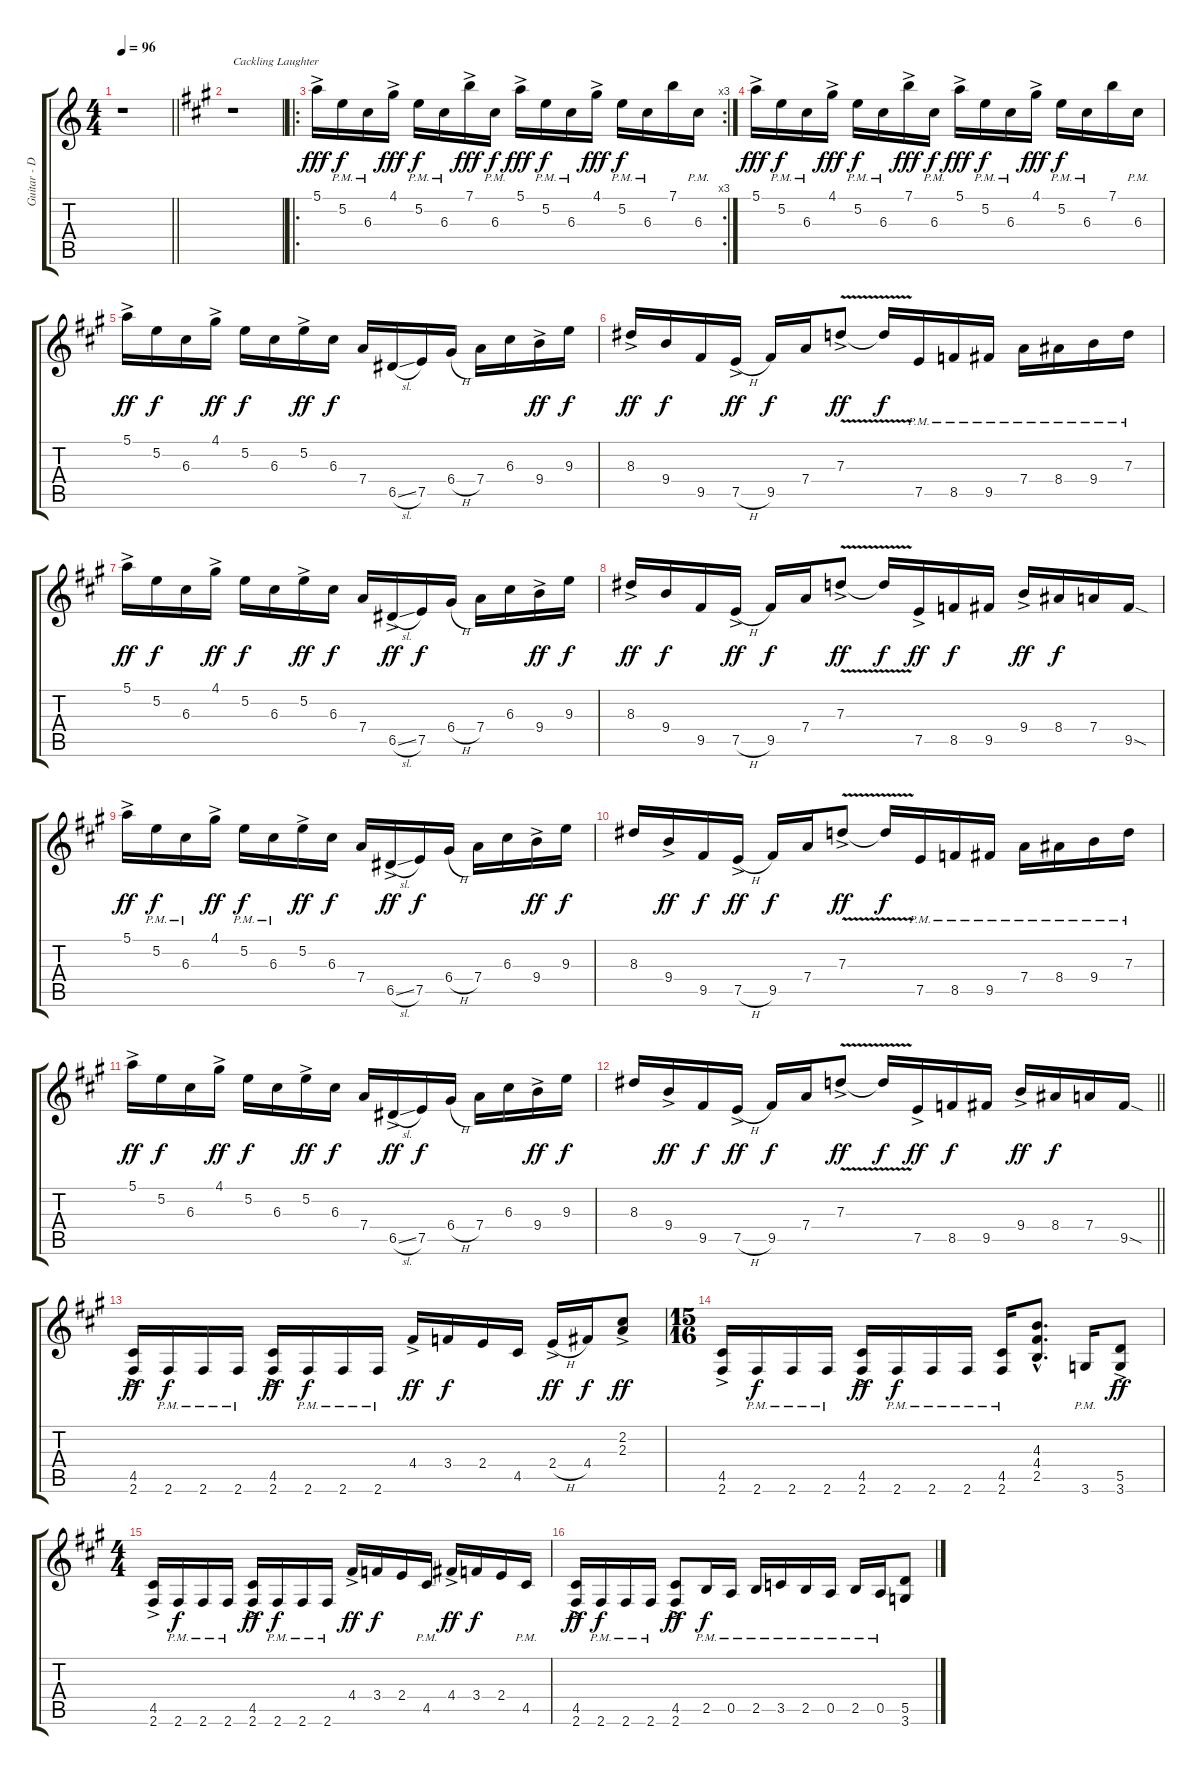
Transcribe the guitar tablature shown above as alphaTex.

\track ("Guitar - Dave Mustaine" "Guitar - D") {instrument distortionguitar}
\staff {score tabs}
\tuning (E4 B3 G3 D3 A2 E2) {hide}
\ts (4 4)
\tempo 96
\clef g2
\barLineRight lightlight
\ks c
r.1{dy fff instrument distortionguitar} |
\ks f#minor
r.1{txt "Cackling Laughter"} |
\ro
\rc 3
5.1{ac}.16 5.2{pm}.16{dy f} 6.3{pm}.16 4.1{ac}.16{dy fff} 5.2{pm}.16{dy f} 6.3{pm}.16 7.1{ac}.16{dy fff} 6.3{pm}.16{dy f} 5.1{ac}.16{dy fff} 5.2{pm}.16{dy f} 6.3{pm}.16 4.1{ac}.16{dy fff} 5.2{pm}.16{dy f} 6.3{pm}.16 7.1.16 6.3{pm}.16 |
5.1{ac}.16{dy fff} 5.2{pm}.16{dy f} 6.3{pm}.16 4.1{ac}.16{dy fff} 5.2{pm}.16{dy f} 6.3{pm}.16 7.1{ac}.16{dy fff} 6.3{pm}.16{dy f} 5.1{ac}.16{dy fff} 5.2{pm}.16{dy f} 6.3{pm}.16 4.1{ac}.16{dy fff} 5.2{pm}.16{dy f} 6.3{pm}.16 7.1.16 6.3{pm}.16 |
5.1{ac}.16{dy ff} 5.2.16{dy f} 6.3.16 4.1{ac}.16{dy ff} 5.2.16{dy f} 6.3.16 5.2{ac}.16{dy ff} 6.3.16{dy f} 7.4.16 6.5{sl}.16 7.5.16 6.4{h}.16 7.4.16 6.3.16 9.4{ac}.16{dy ff} 9.3.16{dy f} |
8.3{ac}.16{dy ff} 9.4.16{dy f} 9.5.16 7.5{h ac}.16{dy ff} 9.5.16{dy f} 7.4.16 7.3{v ac}.8{dy ff} 7.3{t}.16{dy f} 7.5{pm}.16 8.5{pm}.16 9.5{pm}.16 7.4{pm}.16 8.4{pm}.16 9.4{pm}.16 7.3{pm}.16 |
5.1{ac}.16{dy ff} 5.2.16{dy f} 6.3.16 4.1{ac}.16{dy ff} 5.2.16{dy f} 6.3.16 5.2{ac}.16{dy ff} 6.3.16{dy f} 7.4.16 6.5{sl ac}.16{dy ff} 7.5.16{dy f} 6.4{h}.16 7.4.16 6.3.16 9.4{ac}.16{dy ff} 9.3.16{dy f} |
8.3{ac}.16{dy ff} 9.4.16{dy f} 9.5.16 7.5{h ac}.16{dy ff} 9.5.16{dy f} 7.4.16 7.3{v ac}.8{dy ff} 7.3{t}.16{dy f} 7.5{ac}.16{dy ff} 8.5.16{dy f} 9.5.16 9.4{ac}.16{dy ff} 8.4.16{dy f} 7.4.16 9.5{sod}.16 |
5.1{ac}.16{dy ff} 5.2{pm}.16{dy f} 6.3{pm}.16 4.1{ac}.16{dy ff} 5.2{pm}.16{dy f} 6.3{pm}.16 5.2{ac}.16{dy ff} 6.3.16{dy f} 7.4.16 6.5{sl ac}.16{dy ff} 7.5.16{dy f} 6.4{h}.16 7.4.16 6.3.16 9.4{ac}.16{dy ff} 9.3.16{dy f} |
8.3.16 9.4{ac}.16{dy ff} 9.5.16{dy f} 7.5{h ac}.16{dy ff} 9.5.16{dy f} 7.4.16 7.3{v ac}.8{dy ff} 7.3{t}.16{dy f} 7.5{pm}.16 8.5{pm}.16 9.5{pm}.16 7.4{pm}.16 8.4{pm}.16 9.4{pm}.16 7.3{pm}.16 |
5.1{ac}.16{dy ff} 5.2.16{dy f} 6.3.16 4.1{ac}.16{dy ff} 5.2.16{dy f} 6.3.16 5.2{ac}.16{dy ff} 6.3.16{dy f} 7.4.16 6.5{sl ac}.16{dy ff} 7.5.16{dy f} 6.4{h}.16 7.4.16 6.3.16 9.4{ac}.16{dy ff} 9.3.16{dy f} |
\barLineRight lightlight
8.3.16 9.4{ac}.16{dy ff} 9.5.16{dy f} 7.5{h ac}.16{dy ff} 9.5.16{dy f} 7.4.16 7.3{v ac}.8{dy ff} 7.3{t}.16{dy f} 7.5{ac}.16{dy ff} 8.5.16{dy f} 9.5.16 9.4{ac}.16{dy ff} 8.4.16{dy f} 7.4.16 9.5{sod}.16 |
(4.5{ac} 2.6{ac}).16{dy ff} 2.6{pm}.16{dy f} 2.6{pm}.16 2.6{pm}.16 (4.5{ac} 2.6{ac}).16{dy ff} 2.6{pm}.16{dy f} 2.6{pm}.16 2.6{pm}.16 4.4{ac}.16{dy ff} 3.4.16{dy f} 2.4.16 4.5.16 2.4{h ac}.16{dy ff} 4.4.16{dy f} (2.2{ac} 2.3{ac}).8{dy ff} |
\ts (15 16)
(4.5{ac} 2.6{ac}).16 2.6{pm}.16{dy f} 2.6{pm}.16 2.6{pm}.16 (4.5{ac} 2.6{ac}).16{dy ff} 2.6{pm}.16{dy f} 2.6{pm}.16 2.6{pm}.16 (4.5{pm} 2.6{pm}).16 (4.3{hac} 4.4{hac} 2.5{hac}).8{d} 3.6{pm}.16 (5.5{ac} 3.6{ac}).8{dy ff} |
\ts (4 4)
(4.5{ac} 2.6{ac}).16 2.6{pm}.16{dy f} 2.6{pm}.16 2.6{pm}.16 (4.5{ac} 2.6{ac}).16{dy ff} 2.6{pm}.16{dy f} 2.6{pm}.16 2.6{pm}.16 4.4{ac}.16{dy ff} 3.4.16{dy f} 2.4.16 4.5{pm}.16 4.4{ac}.16{dy ff} 3.4.16{dy f} 2.4.16 4.5{pm}.16 |
(4.5{ac} 2.6{ac}).16{dy ff} 2.6{pm}.16{dy f} 2.6{pm}.16 2.6{pm}.16 (4.5{ac} 2.6{ac}).8{dy ff} 2.5{pm}.16{dy f} 0.5{pm}.16 2.5{pm}.16 3.5{pm}.16 2.5{pm}.16 0.5{pm}.16 2.5{pm}.16 0.5{pm}.16 (5.5 3.6).8
